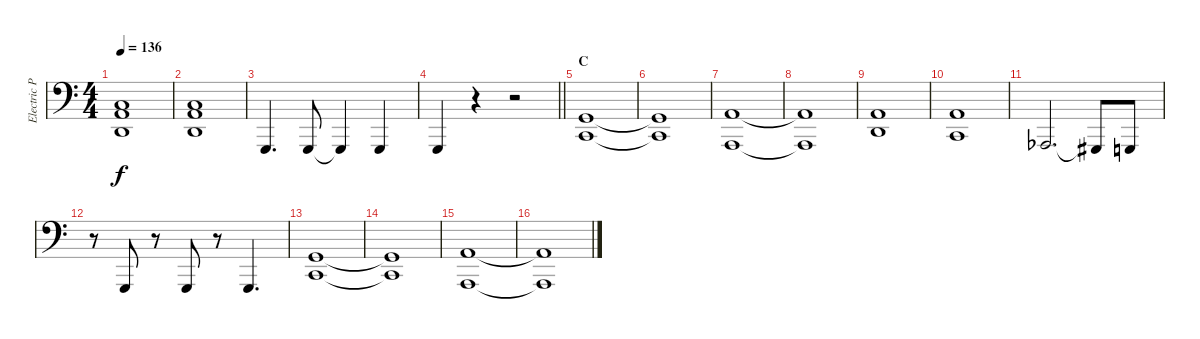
\track ("Electric Piano II (Bass - Left Hand)" "Electric P") {instrument electricgrandpiano}
\staff {score}
\tuning (G2 D2 A1 D1) {hide}
\ts (4 4)
\tempo 136
\clef f4
\ks c
(5.1 7.2 5.3).1{dy f} |
(5.1 7.2 5.3).1 |
5.4.4{d} 5.4.8 5.4{t}.4 5.4.4 |
\barLineRight lightlight
5.4.4 r.4 r.2 |
\section ("" "C")
(0.1 3.3).1 |
(0.1{t} 3.3{t}).1 |
(2.1 0.3).1 |
(2.1{t} 0.3{t}).1 |
(2.1 0.2).1 |
(2.1 3.3).1 |
6.4{acc b}.2{d} 6.4{t}.8 5.4.8 |
r.8 5.4.8 r.8 5.4.8 r.8 5.4.4{d} |
(0.1 3.3).1 |
(0.1{t} 3.3{t}).1 |
(2.1 0.3).1 |
(2.1{t} 0.3{t}).1
